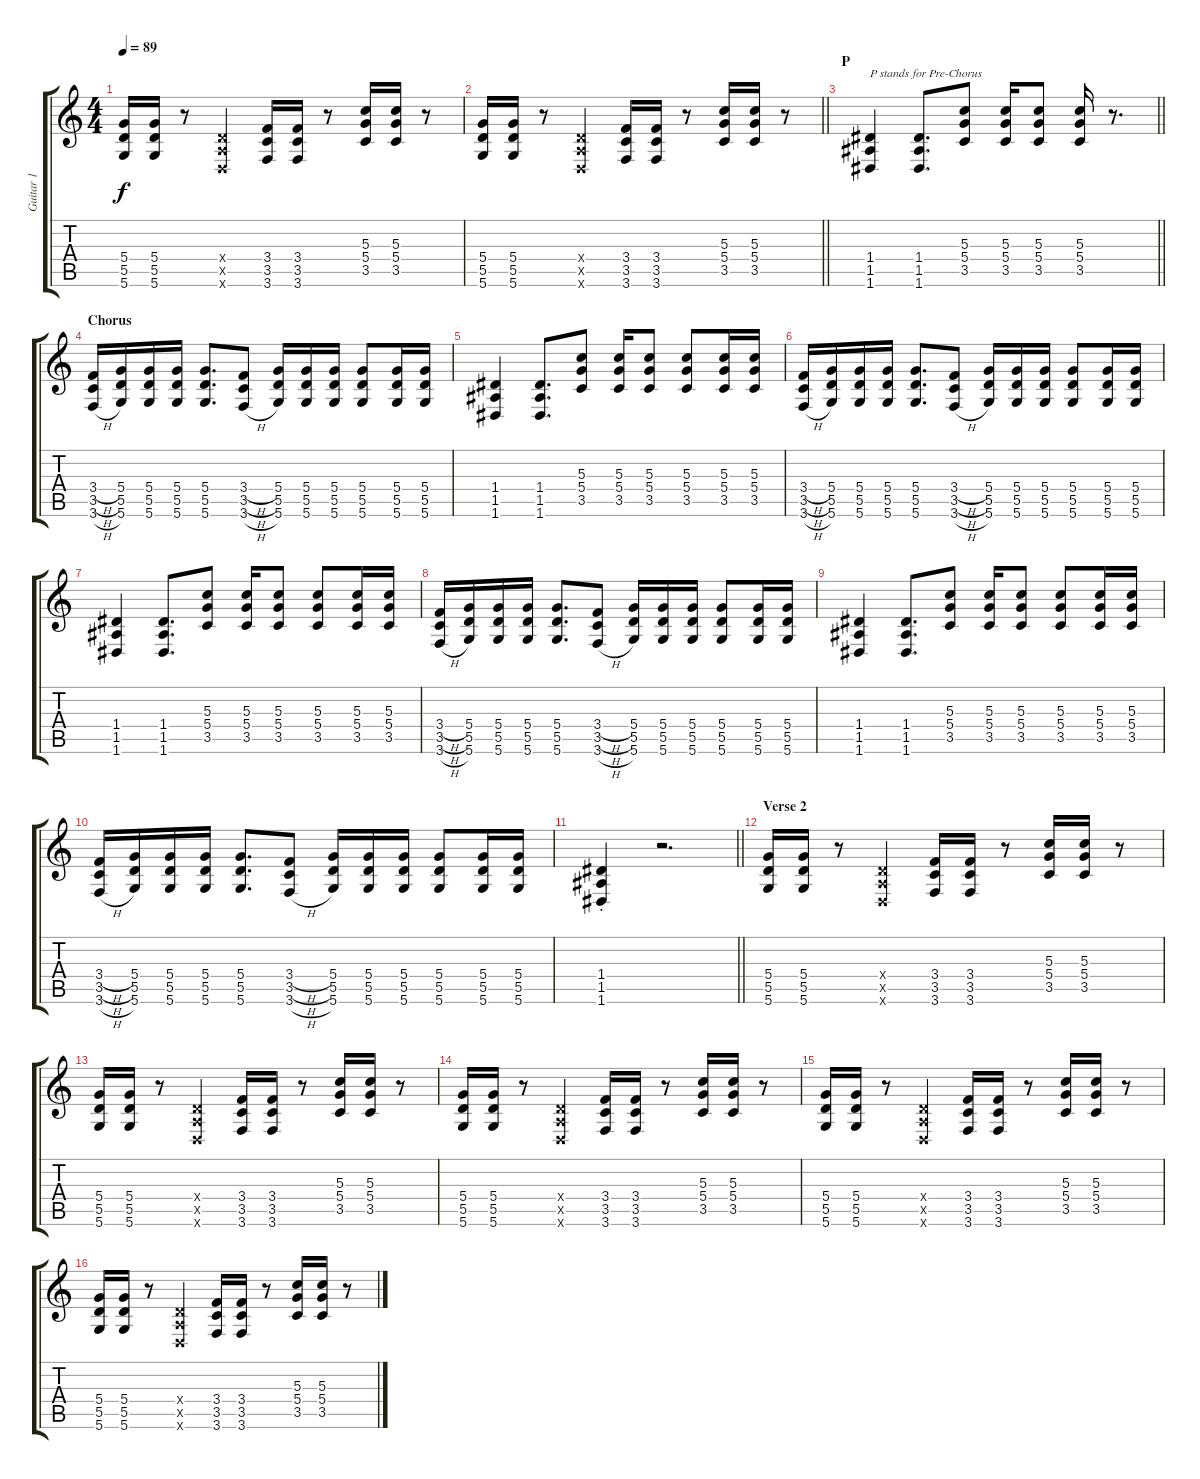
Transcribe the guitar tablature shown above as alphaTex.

\track ("Guitar 1" "Guitar 1") {instrument distortionguitar}
\staff {score tabs}
\tuning (E4 B3 G3 D3 A2 D2) {hide}
\ts (4 4)
\tempo 89
\clef g2
\ks c
(5.4 5.5 5.6).16{dy f} (5.4 5.5 5.6).16 r.8 (0.4{x} 0.5{x} 0.6{x}).4 (3.4 3.5 3.6).16 (3.4 3.5 3.6).16 r.8 (5.3 5.4 3.5).16 (5.3 5.4 3.5).16 r.8 |
\barLineRight lightlight
(5.4 5.5 5.6).16 (5.4 5.5 5.6).16 r.8 (0.4{x} 0.5{x} 0.6{x}).4 (3.4 3.5 3.6).16 (3.4 3.5 3.6).16 r.8 (5.3 5.4 3.5).16 (5.3 5.4 3.5).16 r.8 |
\section ("" "P")
\barLineRight lightlight
(1.4 1.5 1.6).4{txt "P stands for Pre-Chorus"} (1.4 1.5 1.6).8{d} (5.3 5.4 3.5).8 (5.3 5.4 3.5).16 (5.3 5.4 3.5).8 (5.3 5.4 3.5).16 r.8{d} |
\section ("" "Chorus")
(3.4{h} 3.5{h} 3.6{h}).16 (5.4 5.5 5.6).16 (5.4 5.5 5.6).16 (5.4 5.5 5.6).16 (5.4 5.5 5.6).8{d} (3.4{h} 3.5{h} 3.6{h}).8 (5.4 5.5 5.6).16 (5.4 5.5 5.6).16 (5.4 5.5 5.6).16 (5.4 5.5 5.6).8 (5.4 5.5 5.6).16 (5.4 5.5 5.6).16 |
(1.4 1.5 1.6).4 (1.4 1.5 1.6).8{d} (5.3 5.4 3.5).8 (5.3 5.4 3.5).16 (5.3 5.4 3.5).8 (5.3 5.4 3.5).8 (5.3 5.4 3.5).16 (5.3 5.4 3.5).16 |
(3.4{h} 3.5{h} 3.6{h}).16 (5.4 5.5 5.6).16 (5.4 5.5 5.6).16 (5.4 5.5 5.6).16 (5.4 5.5 5.6).8{d} (3.4{h} 3.5{h} 3.6{h}).8 (5.4 5.5 5.6).16 (5.4 5.5 5.6).16 (5.4 5.5 5.6).16 (5.4 5.5 5.6).8 (5.4 5.5 5.6).16 (5.4 5.5 5.6).16 |
(1.4 1.5 1.6).4 (1.4 1.5 1.6).8{d} (5.3 5.4 3.5).8 (5.3 5.4 3.5).16 (5.3 5.4 3.5).8 (5.3 5.4 3.5).8 (5.3 5.4 3.5).16 (5.3 5.4 3.5).16 |
(3.4{h} 3.5{h} 3.6{h}).16 (5.4 5.5 5.6).16 (5.4 5.5 5.6).16 (5.4 5.5 5.6).16 (5.4 5.5 5.6).8{d} (3.4{h} 3.5{h} 3.6{h}).8 (5.4 5.5 5.6).16 (5.4 5.5 5.6).16 (5.4 5.5 5.6).16 (5.4 5.5 5.6).8 (5.4 5.5 5.6).16 (5.4 5.5 5.6).16 |
(1.4 1.5 1.6).4 (1.4 1.5 1.6).8{d} (5.3 5.4 3.5).8 (5.3 5.4 3.5).16 (5.3 5.4 3.5).8 (5.3 5.4 3.5).8 (5.3 5.4 3.5).16 (5.3 5.4 3.5).16 |
(3.4{h} 3.5{h} 3.6{h}).16 (5.4 5.5 5.6).16 (5.4 5.5 5.6).16 (5.4 5.5 5.6).16 (5.4 5.5 5.6).8{d} (3.4{h} 3.5{h} 3.6{h}).8 (5.4 5.5 5.6).16 (5.4 5.5 5.6).16 (5.4 5.5 5.6).16 (5.4 5.5 5.6).8 (5.4 5.5 5.6).16 (5.4 5.5 5.6).16 |
\barLineRight lightlight
(1.4{st} 1.5{st} 1.6{st}).4 r.2{d} |
\section ("" "Verse 2")
(5.4 5.5 5.6).16 (5.4 5.5 5.6).16 r.8 (0.4{x} 0.5{x} 0.6{x}).4 (3.4 3.5 3.6).16 (3.4 3.5 3.6).16 r.8 (5.3 5.4 3.5).16 (5.3 5.4 3.5).16 r.8 |
(5.4 5.5 5.6).16 (5.4 5.5 5.6).16 r.8 (0.4{x} 0.5{x} 0.6{x}).4 (3.4 3.5 3.6).16 (3.4 3.5 3.6).16 r.8 (5.3 5.4 3.5).16 (5.3 5.4 3.5).16 r.8 |
(5.4 5.5 5.6).16 (5.4 5.5 5.6).16 r.8 (0.4{x} 0.5{x} 0.6{x}).4 (3.4 3.5 3.6).16 (3.4 3.5 3.6).16 r.8 (5.3 5.4 3.5).16 (5.3 5.4 3.5).16 r.8 |
(5.4 5.5 5.6).16 (5.4 5.5 5.6).16 r.8 (0.4{x} 0.5{x} 0.6{x}).4 (3.4 3.5 3.6).16 (3.4 3.5 3.6).16 r.8 (5.3 5.4 3.5).16 (5.3 5.4 3.5).16 r.8 |
(5.4 5.5 5.6).16 (5.4 5.5 5.6).16 r.8 (0.4{x} 0.5{x} 0.6{x}).4 (3.4 3.5 3.6).16 (3.4 3.5 3.6).16 r.8 (5.3 5.4 3.5).16 (5.3 5.4 3.5).16 r.8
